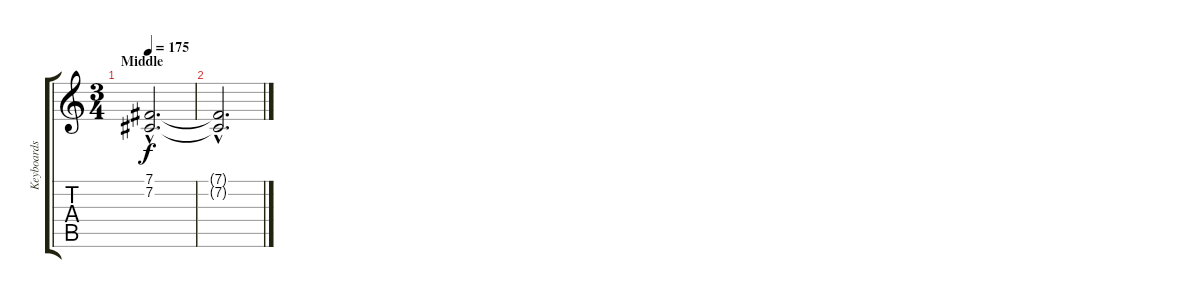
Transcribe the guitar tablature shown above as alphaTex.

\track ("Keyboards / Dan" "Keyboards ") {instrument choiraahs}
\staff {score tabs}
\tuning (B3 Gb3 D3 A2 E2 B1) {hide}
\ts (3 4)
\section ("" "Middle")
\tempo 175
\clef g2
\ks c
(7.1{hac} 7.2{hac}).2{d dy f} |
(7.1{hac t} 7.2{hac t}).2{d}
